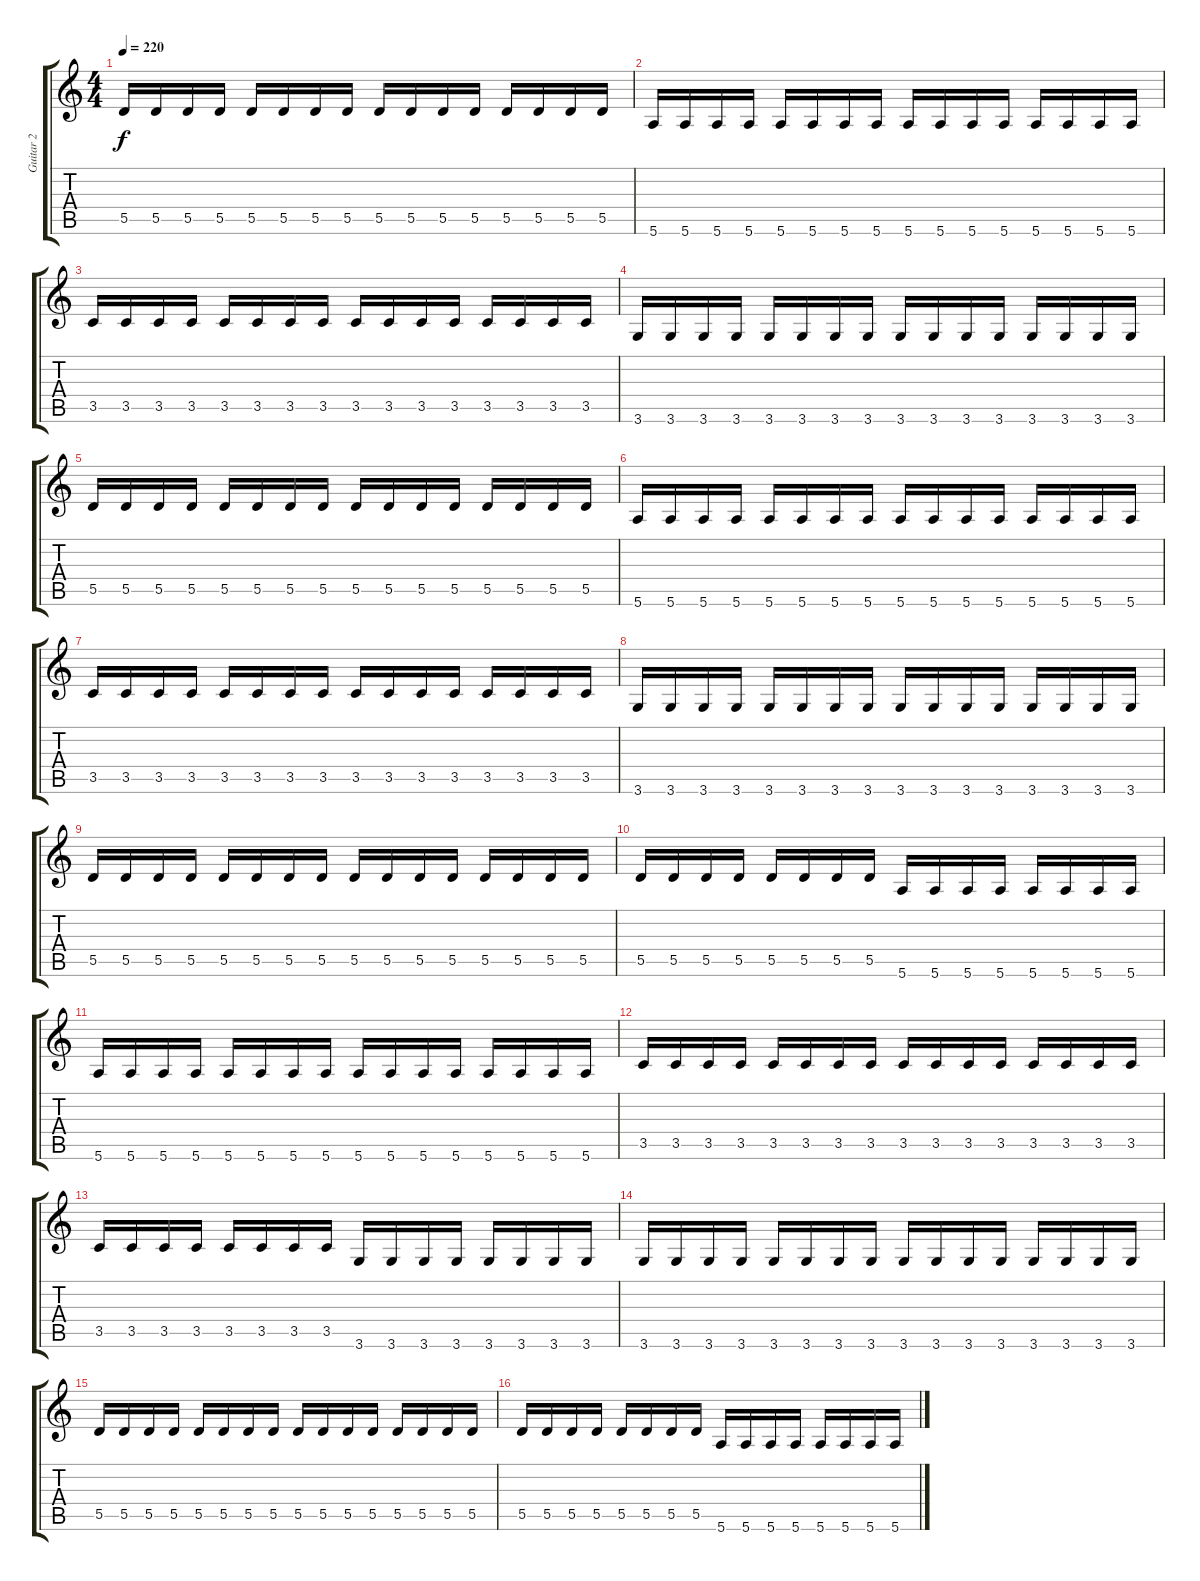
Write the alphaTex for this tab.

\track ("Guitar 2" "Guitar 2") {instrument distortionguitar}
\staff {score tabs}
\tuning (E4 B3 G3 D3 A2 E2) {hide}
\ts (4 4)
\tempo 220
\clef g2
\ks c
5.5.16{dy f} 5.5.16 5.5.16 5.5.16 5.5.16 5.5.16 5.5.16 5.5.16 5.5.16 5.5.16 5.5.16 5.5.16 5.5.16 5.5.16 5.5.16 5.5.16 |
5.6.16 5.6.16 5.6.16 5.6.16 5.6.16 5.6.16 5.6.16 5.6.16 5.6.16 5.6.16 5.6.16 5.6.16 5.6.16 5.6.16 5.6.16 5.6.16 |
3.5.16 3.5.16 3.5.16 3.5.16 3.5.16 3.5.16 3.5.16 3.5.16 3.5.16 3.5.16 3.5.16 3.5.16 3.5.16 3.5.16 3.5.16 3.5.16 |
3.6.16 3.6.16 3.6.16 3.6.16 3.6.16 3.6.16 3.6.16 3.6.16 3.6.16 3.6.16 3.6.16 3.6.16 3.6.16 3.6.16 3.6.16 3.6.16 |
5.5.16 5.5.16 5.5.16 5.5.16 5.5.16 5.5.16 5.5.16 5.5.16 5.5.16 5.5.16 5.5.16 5.5.16 5.5.16 5.5.16 5.5.16 5.5.16 |
5.6.16 5.6.16 5.6.16 5.6.16 5.6.16 5.6.16 5.6.16 5.6.16 5.6.16 5.6.16 5.6.16 5.6.16 5.6.16 5.6.16 5.6.16 5.6.16 |
3.5.16 3.5.16 3.5.16 3.5.16 3.5.16 3.5.16 3.5.16 3.5.16 3.5.16 3.5.16 3.5.16 3.5.16 3.5.16 3.5.16 3.5.16 3.5.16 |
3.6.16 3.6.16 3.6.16 3.6.16 3.6.16 3.6.16 3.6.16 3.6.16 3.6.16 3.6.16 3.6.16 3.6.16 3.6.16 3.6.16 3.6.16 3.6.16 |
5.5.16 5.5.16 5.5.16 5.5.16 5.5.16 5.5.16 5.5.16 5.5.16 5.5.16 5.5.16 5.5.16 5.5.16 5.5.16 5.5.16 5.5.16 5.5.16 |
5.5.16 5.5.16 5.5.16 5.5.16 5.5.16 5.5.16 5.5.16 5.5.16 5.6.16 5.6.16 5.6.16 5.6.16 5.6.16 5.6.16 5.6.16 5.6.16 |
5.6.16 5.6.16 5.6.16 5.6.16 5.6.16 5.6.16 5.6.16 5.6.16 5.6.16 5.6.16 5.6.16 5.6.16 5.6.16 5.6.16 5.6.16 5.6.16 |
3.5.16 3.5.16 3.5.16 3.5.16 3.5.16 3.5.16 3.5.16 3.5.16 3.5.16 3.5.16 3.5.16 3.5.16 3.5.16 3.5.16 3.5.16 3.5.16 |
3.5.16 3.5.16 3.5.16 3.5.16 3.5.16 3.5.16 3.5.16 3.5.16 3.6.16 3.6.16 3.6.16 3.6.16 3.6.16 3.6.16 3.6.16 3.6.16 |
3.6.16 3.6.16 3.6.16 3.6.16 3.6.16 3.6.16 3.6.16 3.6.16 3.6.16 3.6.16 3.6.16 3.6.16 3.6.16 3.6.16 3.6.16 3.6.16 |
5.5.16 5.5.16 5.5.16 5.5.16 5.5.16 5.5.16 5.5.16 5.5.16 5.5.16 5.5.16 5.5.16 5.5.16 5.5.16 5.5.16 5.5.16 5.5.16 |
5.5.16 5.5.16 5.5.16 5.5.16 5.5.16 5.5.16 5.5.16 5.5.16 5.6.16 5.6.16 5.6.16 5.6.16 5.6.16 5.6.16 5.6.16 5.6.16
